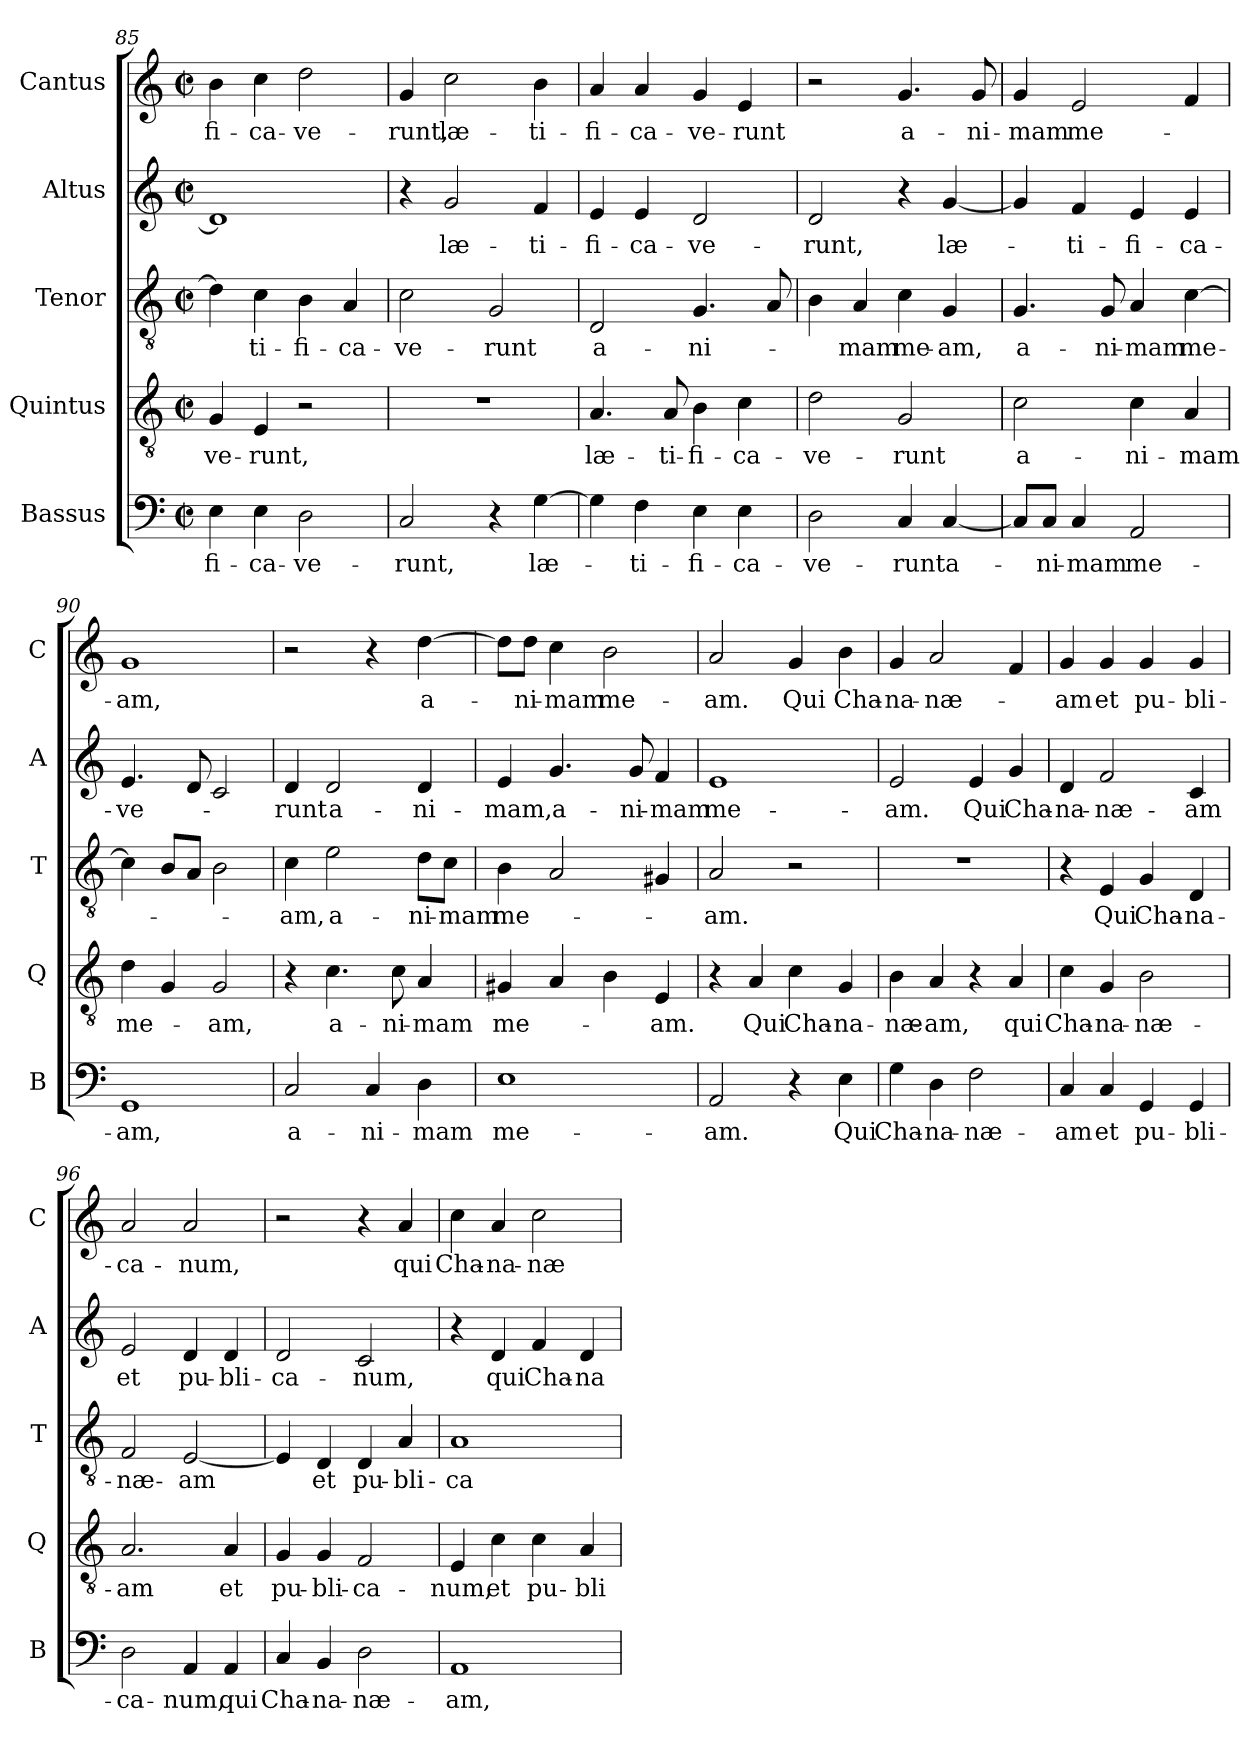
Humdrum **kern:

**kern	**text	**kern	**text	**kern	**text	**kern	**text	**kern	**text
*part5	*part5	*part4	*part4	*part3	*part3	*part2	*part2	*part1	*part1
*staff5	*staff5	*staff4	*staff4	*staff3	*staff3	*staff2	*staff2	*staff1	*staff1
*I"Bassus	*	*I"Quintus	*	*I"Tenor	*	*I"Altus	*	*I"Cantus	*
*I'B	*	*I'Q	*	*I'T	*	*I'A	*	*I'C	*
*clefF4	*	*clefGv2	*	*clefGv2	*	*clefG2	*	*clefG2	*
*k[]	*	*k[]	*	*k[]	*	*k[]	*	*k[]	*
*C:	*	*C:	*	*C:	*	*C:	*	*C:	*
*M2/2	*	*M2/2	*	*M2/2	*	*M2/2	*	*M2/2	*
*met(c|)	*	*met(c|)	*	*met(c|)	*	*met(c|)	*	*met(c|)	*
=85	=85	=85	=85	=85	=85	=85	=85	=85	=85
!	!LO:LY:b	!	!LO:LY:b	!	!	!	!	!	!LO:LY:b
4E\	-fi-	4G/	-ve-	4d\]	.	1d]	.	4b\	-fi-
!	!LO:LY:b	!	!LO:LY:b	!	!LO:LY:b	!	!	!	!LO:LY:b
4E\	-ca-	4E/	-runt,	4c\	-ti-	.	.	4cc\	-ca-
!	!LO:LY:b	!	!	!	!LO:LY:b	!	!	!	!LO:LY:b
2D\	-ve-	2r	.	4B\	-fi-	.	.	2dd\	-ve-
!	!	!	!	!	!LO:LY:b	!	!	!	!
.	.	.	.	4A/	-ca-	.	.	.	.
=86	=86	=86	=86	=86	=86	=86	=86	=86	=86
!	!LO:LY:b	!	!	!	!LO:LY:b	!	!	!	!LO:LY:b
2C/	-runt,	1r	.	2c\	-ve-	4r	.	4g/	-runt,
!	!	!	!	!	!	!	!LO:LY:b	!	!LO:LY:b
.	.	.	.	.	.	2g/	læ-	2cc\	læ-
!	!	!	!	!	!LO:LY:b	!	!	!	!
4r	.	.	.	2G/	-runt	.	.	.	.
!	!LO:LY:b	!	!	!	!	!	!LO:LY:b	!	!LO:LY:b
[4G\	læ-	.	.	.	.	4f/	-ti-	4b\	-ti-
=87	=87	=87	=87	=87	=87	=87	=87	=87	=87
!	!	!	!LO:LY:b	!	!LO:LY:b	!	!LO:LY:b	!	!LO:LY:b
4G\]	.	4.A/	læ-	2D/	a-	4e/	-fi-	4a/	-fi-
!	!LO:LY:b	!	!	!	!	!	!LO:LY:b	!	!LO:LY:b
4F\	-ti-	.	.	.	.	4e/	-ca-	4a/	-ca-
!	!	!	!LO:LY:b	!	!	!	!	!	!
.	.	8A/	-ti-	.	.	.	.	.	.
!	!LO:LY:b	!	!LO:LY:b	!	!LO:LY:b	!	!LO:LY:b	!	!LO:LY:b
4E\	-fi-	4B\	-fi-	4.G/	-ni-	2d/	-ve-	4g/	-ve-
!	!LO:LY:b	!	!LO:LY:b	!	!	!	!	!	!LO:LY:b
4E\	-ca-	4c\	-ca-	.	.	.	.	4e/	-runt
.	.	.	.	8A/	.	.	.	.	.
=88	=88	=88	=88	=88	=88	=88	=88	=88	=88
!	!LO:LY:b	!	!LO:LY:b	!	!	!	!LO:LY:b	!	!
2D\	-ve-	2d\	-ve-	4B\	.	2d/	-runt,	2r	.
!	!	!	!	!	!LO:LY:b	!	!	!	!
.	.	.	.	4A/	-mam	.	.	.	.
!	!LO:LY:b	!	!LO:LY:b	!	!LO:LY:b	!	!	!	!LO:LY:b
4C/	-runt	2G/	-runt	4c\	me-	4r	.	4.g/	a-
!	!LO:LY:b	!	!	!	!LO:LY:b	!	!LO:LY:b	!	!
[4C/	a-	.	.	4G/	-am,	[4g/	læ-	.	.
!	!	!	!	!	!	!	!	!	!LO:LY:b
.	.	.	.	.	.	.	.	8g/	-ni-
!!LO:PB:g=z
=89	=89	=89	=89	=89	=89	=89	=89	=89	=89
!	!	!	!LO:LY:b	!	!LO:LY:b	!	!	!	!LO:LY:b
8C/L]	.	2c\	a-	4.G/	a-	4g/]	.	4g/	-mam
!	!LO:LY:b	!	!	!	!	!	!	!	!
8C/J	-ni-	.	.	.	.	.	.	.	.
!	!LO:LY:b	!	!	!	!	!	!LO:LY:b	!	!LO:LY:b
4C/	-mam	.	.	.	.	4f/	-ti-	2e/	me-
!	!	!	!	!	!LO:LY:b	!	!	!	!
.	.	.	.	8G/	-ni-	.	.	.	.
!	!LO:LY:b	!	!LO:LY:b	!	!LO:LY:b	!	!LO:LY:b	!	!
2AA/	me-	4c\	-ni-	4A/	-mam	4e/	-fi-	.	.
!	!	!	!LO:LY:b	!	!LO:LY:b	!	!LO:LY:b	!	!
.	.	4A/	-mam	[4c\	me-	4e/	-ca-	4f/	.
=90	=90	=90	=90	=90	=90	=90	=90	=90	=90
!	!LO:LY:b	!	!LO:LY:b	!	!	!	!LO:LY:b	!	!LO:LY:b
1GG	-am,	4d\	me-	4c\]	.	4.e/	-ve-	1g	-am,
.	.	4G/	.	8B/L	.	.	.	.	.
.	.	.	.	8A/J	.	8d/	.	.	.
!	!	!	!LO:LY:b	!	!	!	!	!	!
.	.	2G/	-am,	2B\	.	2c/	.	.	.
=91	=91	=91	=91	=91	=91	=91	=91	=91	=91
!	!LO:LY:b	!	!	!	!LO:LY:b	!	!LO:LY:b	!	!
2C/	a-	4r	.	4c\	-am,	4d/	-runt	2r	.
!	!	!	!LO:LY:b	!	!LO:LY:b	!	!LO:LY:b	!	!
.	.	4.c\	a-	2e\	a-	2d/	a-	.	.
!	!LO:LY:b	!	!	!	!	!	!	!	!
4C/	-ni-	.	.	.	.	.	.	4r	.
!	!	!	!LO:LY:b	!	!	!	!	!	!
.	.	8c\	-ni-	.	.	.	.	.	.
!	!LO:LY:b	!	!LO:LY:b	!	!LO:LY:b	!	!LO:LY:b	!	!LO:LY:b
4D\	-mam	4A/	-mam	8d\L	-ni-	4d/	-ni-	[4dd\	a-
!	!	!	!	!	!LO:LY:b	!	!	!	!
.	.	.	.	8c\J	-mam	.	.	.	.
=92	=92	=92	=92	=92	=92	=92	=92	=92	=92
!	!LO:LY:b	!	!LO:LY:b	!	!LO:LY:b	!	!LO:LY:b	!	!
1E	me-	4G#X/	me-	4B\	me-	4e/	-mam,	8dd\L]	.
!	!	!	!	!	!	!	!	!	!LO:LY:b
.	.	.	.	.	.	.	.	8dd\J	-ni-
!	!	!	!	!	!	!	!LO:LY:b	!	!LO:LY:b
.	.	4A/	.	2A/	.	4.g/	a-	4cc\	-mam
!	!	!	!	!	!	!	!	!	!LO:LY:b
.	.	4B\	.	.	.	.	.	2b\	me-
!	!	!	!	!	!	!	!LO:LY:b	!	!
.	.	.	.	.	.	8g/	-ni-	.	.
!	!	!	!LO:LY:b	!	!	!	!LO:LY:b	!	!
.	.	4E/	-am.	4G#X/	.	4f/	-mam	.	.
=93	=93	=93	=93	=93	=93	=93	=93	=93	=93
!	!LO:LY:b	!	!	!	!LO:LY:b	!	!LO:LY:b	!	!LO:LY:b
2AA/	-am.	4r	.	2A/	-am.	1e	me-	2a/	-am.
!	!	!	!LO:LY:b	!	!	!	!	!	!
.	.	4A/	Qui	.	.	.	.	.	.
!	!	!	!LO:LY:b	!	!	!	!	!	!LO:LY:b
4r	.	4c\	Cha-	2r	.	.	.	4g/	Qui
!	!LO:LY:b	!	!LO:LY:b	!	!	!	!	!	!LO:LY:b
4E\	Qui	4G/	-na-	.	.	.	.	4b\	Cha-
!!LO:LB:g=z
=94	=94	=94	=94	=94	=94	=94	=94	=94	=94
!	!LO:LY:b	!	!LO:LY:b	!	!	!	!LO:LY:b	!	!LO:LY:b
4G\	Cha-	4B\	-næ-	1r	.	2e/	-am.	4g/	-na-
!	!LO:LY:b	!	!LO:LY:b	!	!	!	!	!	!LO:LY:b
4D\	-na-	4A/	-am,	.	.	.	.	2a/	-næ-
!	!LO:LY:b	!	!	!	!	!	!LO:LY:b	!	!
2F\	-næ-	4r	.	.	.	4e/	Qui	.	.
!	!	!	!LO:LY:b	!	!	!	!LO:LY:b	!	!
.	.	4A/	qui	.	.	4g/	Cha-	4f/	.
=95	=95	=95	=95	=95	=95	=95	=95	=95	=95
!	!LO:LY:b	!	!LO:LY:b	!	!	!	!LO:LY:b	!	!LO:LY:b
4C/	-am	4c\	Cha-	4r	.	4d/	-na-	4g/	-am
!	!LO:LY:b	!	!LO:LY:b	!	!LO:LY:b	!	!LO:LY:b	!	!LO:LY:b
4C/	et	4G/	-na-	4E/	Qui	2f/	-næ-	4g/	et
!	!LO:LY:b	!	!LO:LY:b	!	!LO:LY:b	!	!	!	!LO:LY:b
4GG/	pu-	2B\	-næ-	4G/	Cha-	.	.	4g/	pu-
!	!LO:LY:b	!	!	!	!LO:LY:b	!	!LO:LY:b	!	!LO:LY:b
4GG/	-bli-	.	.	4D/	-na-	4c/	-am	4g/	-bli-
=96	=96	=96	=96	=96	=96	=96	=96	=96	=96
!	!LO:LY:b	!	!LO:LY:b	!	!LO:LY:b	!	!LO:LY:b	!	!LO:LY:b
2D\	-ca-	2.A/	-am	2F/	-næ-	2e/	et	2a/	-ca-
!	!LO:LY:b	!	!	!	!LO:LY:b	!	!LO:LY:b	!	!LO:LY:b
4AA/	-num,	.	.	[2E/	-am	4d/	pu-	2a/	-num,
!	!LO:LY:b	!	!LO:LY:b	!	!	!	!LO:LY:b	!	!
4AA/	qui	4A/	et	.	.	4d/	-bli-	.	.
=97	=97	=97	=97	=97	=97	=97	=97	=97	=97
!	!LO:LY:b	!	!LO:LY:b	!	!	!	!LO:LY:b	!	!
4C/	Cha-	4G/	pu-	4E/]	.	2d/	-ca-	2r	.
!	!LO:LY:b	!	!LO:LY:b	!	!LO:LY:b	!	!	!	!
4BB/	-na-	4G/	-bli-	4D/	et	.	.	.	.
!	!LO:LY:b	!	!LO:LY:b	!	!LO:LY:b	!	!LO:LY:b	!	!
2D\	-næ-	2F/	-ca-	4D/	pu-	2c/	-num,	4r	.
!	!	!	!	!	!LO:LY:b	!	!	!	!LO:LY:b
.	.	.	.	4A/	-bli-	.	.	4a/	qui
=98	=98	=98	=98	=98	=98	=98	=98	=98	=98
!	!LO:LY:b	!	!LO:LY:b	!	!LO:LY:b	!	!	!	!LO:LY:b
1AA	-am,	4E/	-num,	1A	-ca-	4r	.	4cc\	Cha-
!	!	!	!LO:LY:b	!	!	!	!LO:LY:b	!	!LO:LY:b
.	.	4c\	et	.	.	4d/	qui	4a/	-na-
!	!	!	!LO:LY:b	!	!	!	!LO:LY:b	!	!LO:LY:b
.	.	4c\	pu-	.	.	4f/	Cha-	2cc\	-næ-
!	!	!	!LO:LY:b	!	!	!	!LO:LY:b	!	!
.	.	4A/	-bli-	.	.	4d/	-na-	.	.
=	=	=	=	=	=	=	=	=	=
*-	*-	*-	*-	*-	*-	*-	*-	*-	*-
